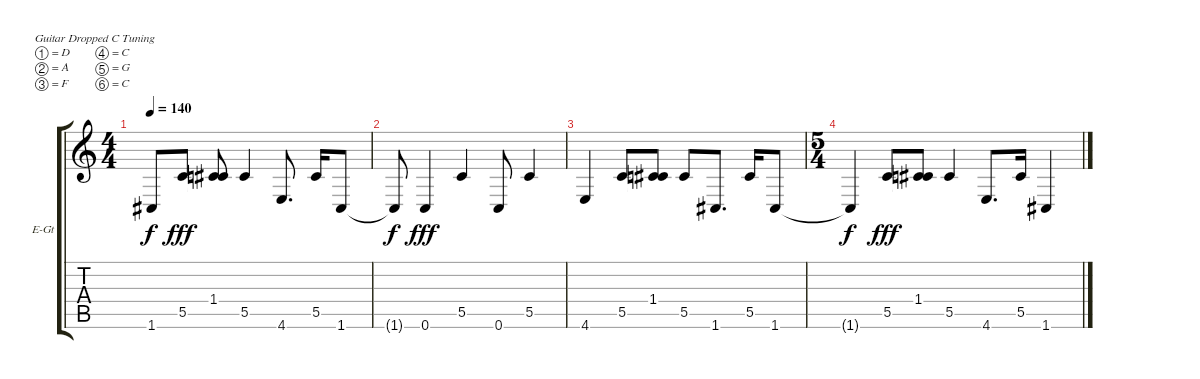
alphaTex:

\bracketExtendMode groupsimilarinstruments
\firstSystemTrackNameOrientation horizontal
\otherSystemsTrackNameOrientation horizontal
\track ("Track 3" "E-Gt") {instrument overdrivenguitar}
\staff {score tabs}
\tuning (D4 A3 F3 C3 G2 C2)
\ts (4 4)
\tempo 140
\clef g2
\ks c
1.6{t}.8{dy f} 5.5.8{dy fff} (1.4 5.5{t}).8 5.5.4 4.6.8{d} 5.5.16 1.6.8 |
1.6{t}.8{dy f} 0.6.4{dy fff} 5.5.4 0.6.8 5.5.4 |
4.6.4 5.5.8 (1.4 5.5{t}).8 5.5.8 1.6.8{d} 5.5.16 1.6.8 |
\ts (5 4)
\beaming (8 2 2 2 4)
1.6{t}.4{dy f} 5.5.8{dy fff} (1.4 5.5{t}).8 5.5.4 4.6.8{d} 5.5.16 1.6.4
